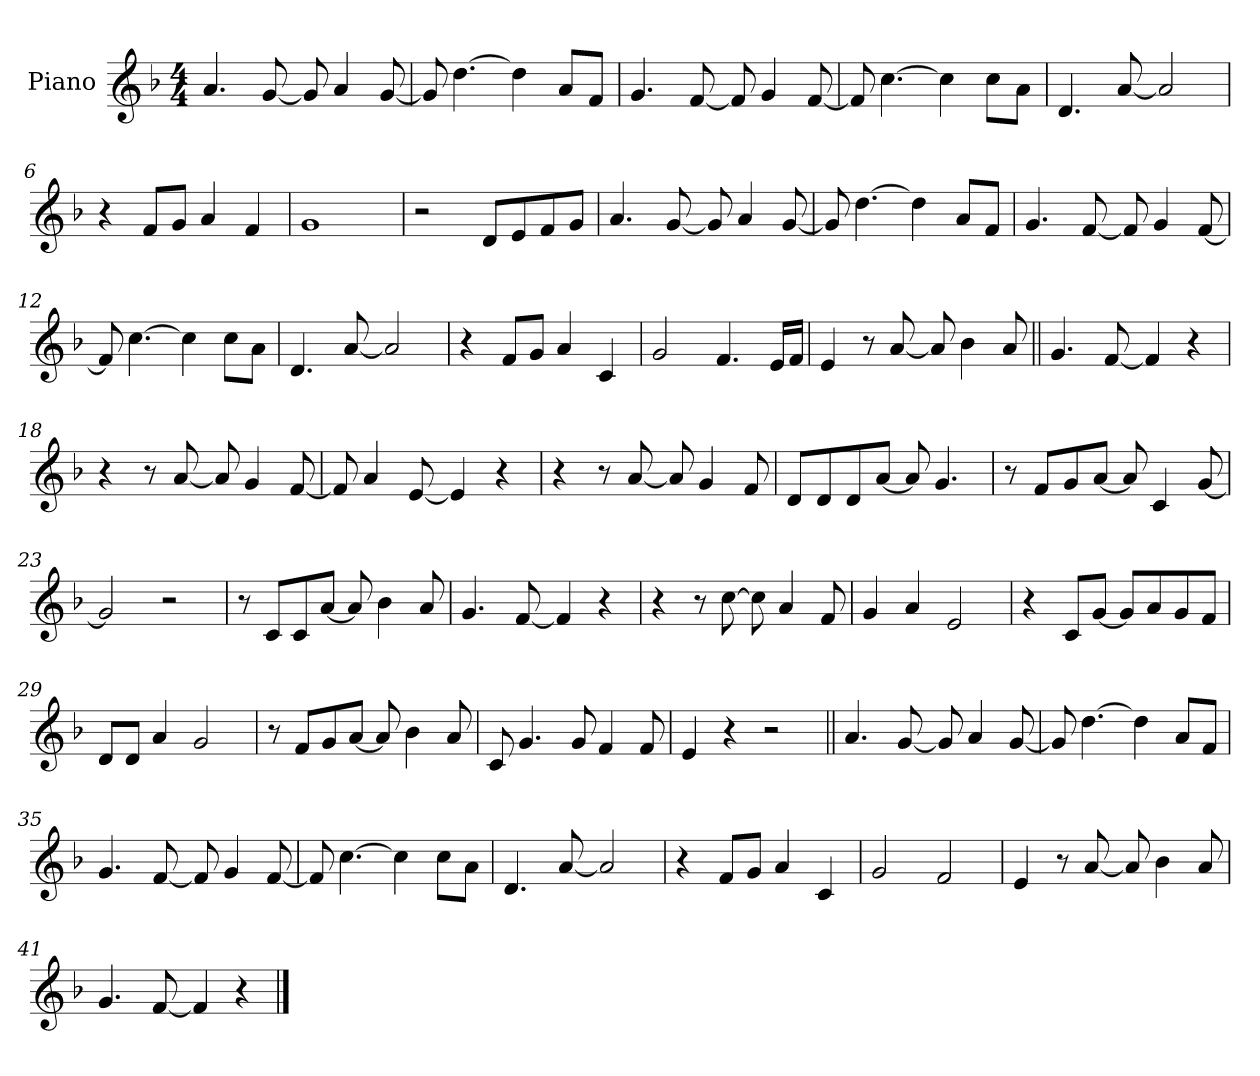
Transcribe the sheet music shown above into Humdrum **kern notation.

**kern
*part1
*staff1
*I"Piano
*I'Pno.
*clefG2
*k[b-]
*M4/4
*MM160
=1
4.a
[8g
8g]
4a
[8g
=2
8g]
[4.dd
4dd]
8aL
8fJ
=3
4.g
[8f
8f]
4g
[8f
=4
8f]
[4.cc
4cc]
8ccL
8aJ
=5
4.d
[8a
2a]
=6
4r
8fL
8gJ
4a
4f
=7
1g
=8
2r
8dL
8e
8f
8gJ
=9
4.a
[8g
8g]
4a
[8g
=10
8g]
[4.dd
4dd]
8aL
8fJ
=11
4.g
[8f
8f]
4g
[8f
=12
8f]
[4.cc
4cc]
8ccL
8aJ
=13
4.d
[8a
2a]
=14
4r
8fL
8gJ
4a
4c
=15
2g
4.f
16eLL
16fJJ
=16
4e
8r
[8a
8a]
4b-
8a
=17||
4.g
[8f
4f]
4r
=18
4r
8r
[8a
8a]
4g
[8f
=19
8f]
4a
[8e
4e]
4r
=20
4r
8r
[8a
8a]
4g
8f
=21
8dL
8d
8d
[8aJ
8a]
4.g
=22
8r
8fL
8g
[8aJ
8a]
4c
[8g
=23
2g]
2r
=24
8r
8cL
8c
[8aJ
8a]
4b-
8a
=25
4.g
[8f
4f]
4r
=26
4r
8r
[8cc
8cc]
4a
8f
=27
4g
4a
2e
=28
4r
8cL
[8gJ
8gL]
8a
8g
8fJ
=29
8dL
8dJ
4a
2g
=30
8r
8fL
8g
[8aJ
8a]
4b-
8a
=31
8c
4.g
8g
4f
8f
=32
4e
4r
2r
=33||
4.a
[8g
8g]
4a
[8g
=34
8g]
[4.dd
4dd]
8aL
8fJ
=35
4.g
[8f
8f]
4g
[8f
=36
8f]
[4.cc
4cc]
8ccL
8aJ
=37
4.d
[8a
2a]
=38
4r
8fL
8gJ
4a
4c
=39
2g
2f
=40
4e
8r
[8a
8a]
4b-
8a
=41
4.g
[8f
4f]
4r
==
*-
